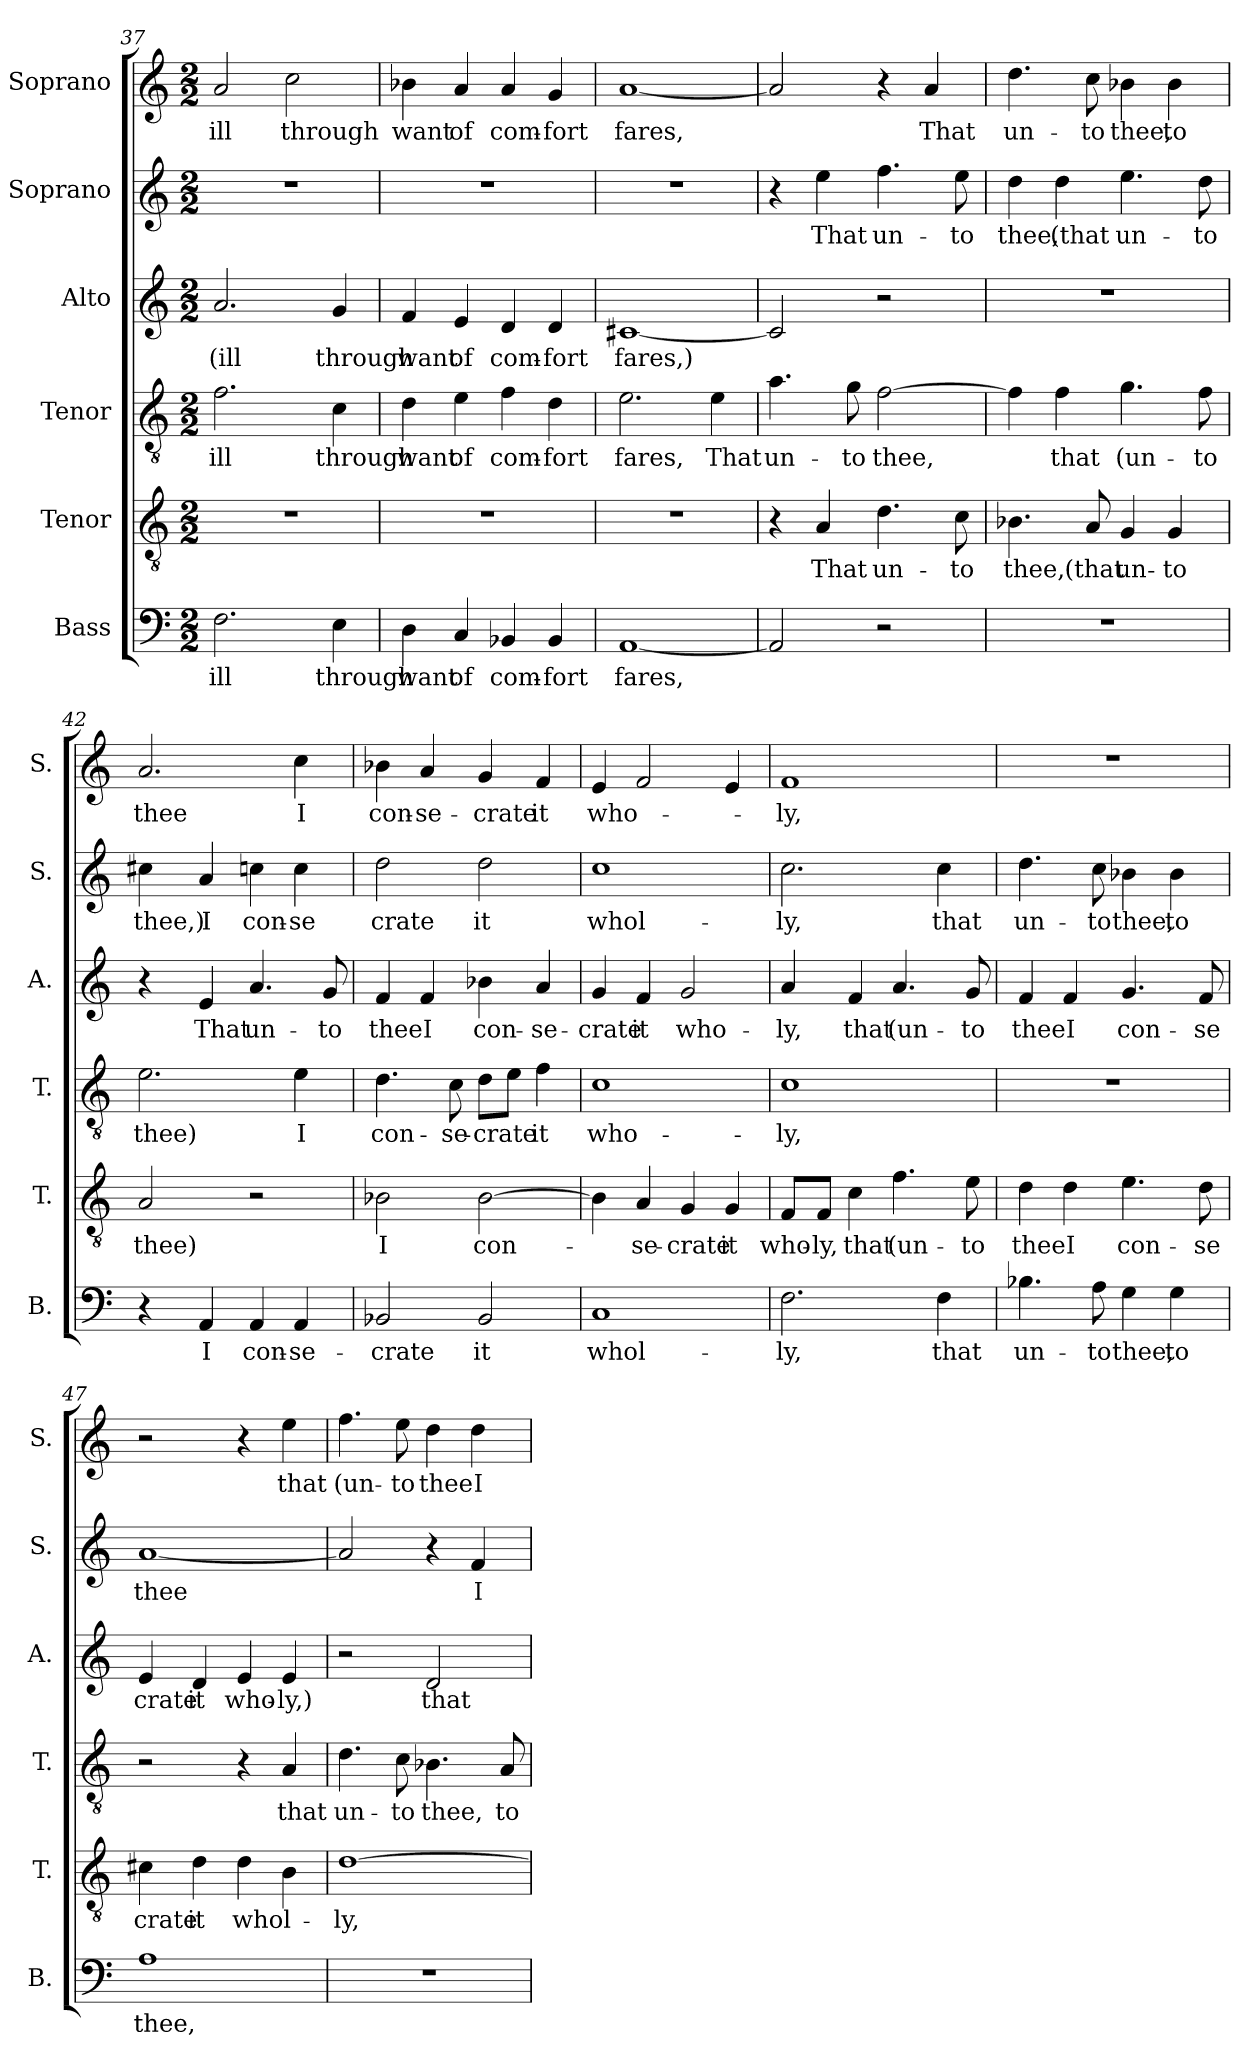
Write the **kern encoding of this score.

**kern	**text	**kern	**text	**kern	**text	**kern	**text	**kern	**text	**kern	**text
*part6	*part6	*part5	*part5	*part4	*part4	*part3	*part3	*part2	*part2	*part1	*part1
*staff6	*staff6	*staff5	*staff5	*staff4	*staff4	*staff3	*staff3	*staff2	*staff2	*staff1	*staff1
*I"Bass	*	*I"Tenor	*	*I"Tenor	*	*I"Alto	*	*I"Soprano	*	*I"Soprano	*
*I'B.	*	*I'T.	*	*I'T.	*	*I'A.	*	*I'S.	*	*I'S.	*
*clefF4	*	*clefGv2	*	*clefGv2	*	*clefG2	*	*clefG2	*	*clefG2	*
*k[]	*	*k[]	*	*k[]	*	*k[]	*	*k[]	*	*k[]	*
*M2/2	*	*M2/2	*	*M2/2	*	*M2/2	*	*M2/2	*	*M2/2	*
=37	=37	=37	=37	=37	=37	=37	=37	=37	=37	=37	=37
!	!LO:LY:b	!	!	!	!LO:LY:b	!	!LO:LY:b	!	!	!	!LO:LY:b
2.F\	ill	1r	.	2.f\	ill	2.a/	(ill	1r	.	2a/	ill
!	!	!	!	!	!	!	!	!	!	!	!LO:LY:b
.	.	.	.	.	.	.	.	.	.	2cc\	through
!	!LO:LY:b	!	!	!	!LO:LY:b	!	!LO:LY:b	!	!	!	!
4E\	through	.	.	4c\	through	4g/	through	.	.	.	.
=38	=38	=38	=38	=38	=38	=38	=38	=38	=38	=38	=38
!	!LO:LY:b	!	!	!	!LO:LY:b	!	!LO:LY:b	!	!	!	!LO:LY:b
4D\	want	1r	.	4d\	want	4f/	want	1r	.	4b-X\	want
!	!LO:LY:b	!	!	!	!LO:LY:b	!	!LO:LY:b	!	!	!	!LO:LY:b
4C/	of	.	.	4e\	of	4e/	of	.	.	4a/	of
!	!LO:LY:b	!	!	!	!LO:LY:b	!	!LO:LY:b	!	!	!	!LO:LY:b
4BB-X/	com-	.	.	4f\	com-	4d/	com-	.	.	4a/	com-
!	!LO:LY:b	!	!	!	!LO:LY:b	!	!LO:LY:b	!	!	!	!LO:LY:b
4BB-/	-fort	.	.	4d\	-fort	4d/	-fort	.	.	4g/	-fort
=39	=39	=39	=39	=39	=39	=39	=39	=39	=39	=39	=39
!	!LO:LY:b	!	!	!	!LO:LY:b	!	!LO:LY:b	!	!	!	!LO:LY:b
[1AA	fares,	1r	.	2.e\	fares,	[1c#X	fares,)	1r	.	[1a	fares,
!	!	!	!	!	!LO:LY:b	!	!	!	!	!	!
.	.	.	.	4e\	That	.	.	.	.	.	.
=40	=40	=40	=40	=40	=40	=40	=40	=40	=40	=40	=40
!	!	!	!	!	!LO:LY:b	!	!	!	!	!	!
2AA/]	.	4r	.	4.a\	un-	2c#/]	.	4r	.	2a/]	.
!	!	!	!LO:LY:b	!	!	!	!	!	!LO:LY:b	!	!
.	.	4A/	That	.	.	.	.	4ee\	That	.	.
!	!	!	!	!	!LO:LY:b	!	!	!	!	!	!
.	.	.	.	8g\	-to	.	.	.	.	.	.
!	!	!	!LO:LY:b	!	!LO:LY:b	!	!	!	!LO:LY:b	!	!
2r	.	4.d\	un-	[2f\	thee,	2r	.	4.ff\	un-	4r	.
!	!	!	!	!	!	!	!	!	!	!	!LO:LY:b
.	.	.	.	.	.	.	.	.	.	4a/	That
!	!	!	!LO:LY:b	!	!	!	!	!	!LO:LY:b	!	!
.	.	8c\	-to	.	.	.	.	8ee\	-to	.	.
=41	=41	=41	=41	=41	=41	=41	=41	=41	=41	=41	=41
!	!	!	!LO:LY:b	!	!	!	!	!	!LO:LY:b	!	!LO:LY:b
1r	.	4.B-X\	thee,	4f\]	.	1r	.	4dd\	thee,	4.dd\	un-
!	!	!	!	!	!LO:LY:b	!	!	!	!LO:LY:b	!	!
.	.	.	.	4f\	that	.	.	4dd\	(that	.	.
!	!	!	!LO:LY:b	!	!	!	!	!	!	!	!LO:LY:b
.	.	8A/	(that	.	.	.	.	.	.	8cc\	-to
!	!	!	!LO:LY:b	!	!LO:LY:b	!	!	!	!LO:LY:b	!	!LO:LY:b
.	.	4G/	un-	4.g\	(un-	.	.	4.ee\	un-	4b-X\	thee,
!	!	!	!LO:LY:b	!	!	!	!	!	!	!	!LO:LY:b
.	.	4G/	-to	.	.	.	.	.	.	4b-\	to
!	!	!	!	!	!LO:LY:b	!	!	!	!LO:LY:b	!	!
.	.	.	.	8f\	-to	.	.	8dd\	-to	.	.
!!LO:PB:g=z
=42	=42	=42	=42	=42	=42	=42	=42	=42	=42	=42	=42
!	!	!	!LO:LY:b	!	!LO:LY:b	!	!	!	!LO:LY:b	!	!LO:LY:b
4r	.	2A/	thee)	2.e\	thee)	4r	.	4cc#X\	thee,)	2.a/	thee
!	!LO:LY:b	!	!	!	!	!	!LO:LY:b	!	!LO:LY:b	!	!
4AA/	I	.	.	.	.	4e/	That	4a/	I	.	.
!	!LO:LY:b	!	!	!	!	!	!LO:LY:b	!	!LO:LY:b	!	!
4AA/	con-	2r	.	.	.	4.a/	un-	4ccn\	con-	.	.
!	!LO:LY:b	!	!	!	!LO:LY:b	!	!	!	!LO:LY:b	!	!LO:LY:b
4AA/	-se-	.	.	4e\	I	.	.	4cc\	-se	4cc\	I
!	!	!	!	!	!	!	!LO:LY:b	!	!	!	!
.	.	.	.	.	.	8g/	-to	.	.	.	.
=43	=43	=43	=43	=43	=43	=43	=43	=43	=43	=43	=43
!	!LO:LY:b	!	!LO:LY:b	!	!LO:LY:b	!	!LO:LY:b	!	!LO:LY:b	!	!LO:LY:b
2BB-X/	-crate	2B-X\	I	4.d\	con-	4f/	thee	2dd\	crate	4b-X\	con-
!	!	!	!	!	!	!	!LO:LY:b	!	!	!	!LO:LY:b
.	.	.	.	.	.	4f/	I	.	.	4a/	-se-
!	!	!	!	!	!LO:LY:b	!	!	!	!	!	!
.	.	.	.	8c\	-se-	.	.	.	.	.	.
!	!LO:LY:b	!	!LO:LY:b	!	!LO:LY:b	!	!LO:LY:b	!	!LO:LY:b	!	!LO:LY:b
2BB-/	it	[2B-\	con-	8d\L	-crate	4b-X\	con-	2dd\	it	4g/	-crate
.	.	.	.	8e\J	.	.	.	.	.	.	.
!	!	!	!	!	!LO:LY:b	!	!LO:LY:b	!	!	!	!LO:LY:b
.	.	.	.	4f\	it	4a/	-se-	.	.	4f/	it
=44	=44	=44	=44	=44	=44	=44	=44	=44	=44	=44	=44
!	!LO:LY:b	!	!	!	!LO:LY:b	!	!LO:LY:b	!	!LO:LY:b	!	!LO:LY:b
1C	whol-	4B-\]	.	1c	who-	4g/	-crate	1cc	whol-	4e/	who-
!	!	!	!LO:LY:b	!	!	!	!LO:LY:b	!	!	!	!
.	.	4A/	-se-	.	.	4f/	it	.	.	2f/	.
!	!	!	!LO:LY:b	!	!	!	!LO:LY:b	!	!	!	!
.	.	4G/	-crate	.	.	2g/	who-	.	.	.	.
!	!	!	!LO:LY:b	!	!	!	!	!	!	!	!
.	.	4G/	it	.	.	.	.	.	.	4e/	.
=45	=45	=45	=45	=45	=45	=45	=45	=45	=45	=45	=45
!	!LO:LY:b	!	!LO:LY:b	!	!LO:LY:b	!	!LO:LY:b	!	!LO:LY:b	!	!LO:LY:b
2.F\	-ly,	8F/L	who-	1c	-ly,	4a/	-ly,	2.cc\	-ly,	1f	-ly,
!	!	!	!LO:LY:b	!	!	!	!	!	!	!	!
.	.	8F/J	-ly,	.	.	.	.	.	.	.	.
!	!	!	!LO:LY:b	!	!	!	!LO:LY:b	!	!	!	!
.	.	4c\	that	.	.	4f/	that	.	.	.	.
!	!	!	!LO:LY:b	!	!	!	!LO:LY:b	!	!	!	!
.	.	4.f\	(un-	.	.	4.a/	(un-	.	.	.	.
!	!LO:LY:b	!	!	!	!	!	!	!	!LO:LY:b	!	!
4F\	that	.	.	.	.	.	.	4cc\	that	.	.
!	!	!	!LO:LY:b	!	!	!	!LO:LY:b	!	!	!	!
.	.	8e\	-to	.	.	8g/	-to	.	.	.	.
=46	=46	=46	=46	=46	=46	=46	=46	=46	=46	=46	=46
!	!LO:LY:b	!	!LO:LY:b	!	!	!	!LO:LY:b	!	!LO:LY:b	!	!
4.B-X\	un-	4d\	thee	1r	.	4f/	thee	4.dd\	un-	1r	.
!	!	!	!LO:LY:b	!	!	!	!LO:LY:b	!	!	!	!
.	.	4d\	I	.	.	4f/	I	.	.	.	.
!	!LO:LY:b	!	!	!	!	!	!	!	!LO:LY:b	!	!
8A\	-to	.	.	.	.	.	.	8cc\	-to	.	.
!	!LO:LY:b	!	!LO:LY:b	!	!	!	!LO:LY:b	!	!LO:LY:b	!	!
4G\	thee,	4.e\	con-	.	.	4.g/	con-	4b-X\	thee,	.	.
!	!LO:LY:b	!	!	!	!	!	!	!	!LO:LY:b	!	!
4G\	to	.	.	.	.	.	.	4b-\	to	.	.
!	!	!	!LO:LY:b	!	!	!	!LO:LY:b	!	!	!	!
.	.	8d\	-se	.	.	8f/	-se	.	.	.	.
!!LO:LB:g=z
=47	=47	=47	=47	=47	=47	=47	=47	=47	=47	=47	=47
!	!LO:LY:b	!	!LO:LY:b	!	!	!	!LO:LY:b	!	!LO:LY:b	!	!
1A	thee,	4c#X\	crate	2r	.	4e/	crate	[1a	thee	2r	.
!	!	!	!LO:LY:b	!	!	!	!LO:LY:b	!	!	!	!
.	.	4d\	it	.	.	4d/	it	.	.	.	.
!	!	!	!LO:LY:b	!	!	!	!LO:LY:b	!	!	!	!
.	.	4d\	whol-	4r	.	4e/	who-	.	.	4r	.
!	!	!	!	!	!LO:LY:b	!	!LO:LY:b	!	!	!	!LO:LY:b
.	.	4B\	.	4A/	that	4e/	-ly,)	.	.	4ee\	that
=48	=48	=48	=48	=48	=48	=48	=48	=48	=48	=48	=48
!	!	!	!LO:LY:b	!	!LO:LY:b	!	!	!	!	!	!LO:LY:b
1r	.	[1d	-ly,	4.d\	un-	2r	.	2a/]	.	4.ff\	(un-
!	!	!	!	!	!LO:LY:b	!	!	!	!	!	!LO:LY:b
.	.	.	.	8c\	-to	.	.	.	.	8ee\	-to
!	!	!	!	!	!LO:LY:b	!	!LO:LY:b	!	!	!	!LO:LY:b
.	.	.	.	4.B-X\	thee,	2d/	that	4r	.	4dd\	thee
!	!	!	!	!	!	!	!	!	!LO:LY:b	!	!LO:LY:b
.	.	.	.	.	.	.	.	4f/	I	4dd\	I
!	!	!	!	!	!LO:LY:b	!	!	!	!	!	!
.	.	.	.	8A/	to	.	.	.	.	.	.
=	=	=	=	=	=	=	=	=	=	=	=
*-	*-	*-	*-	*-	*-	*-	*-	*-	*-	*-	*-
